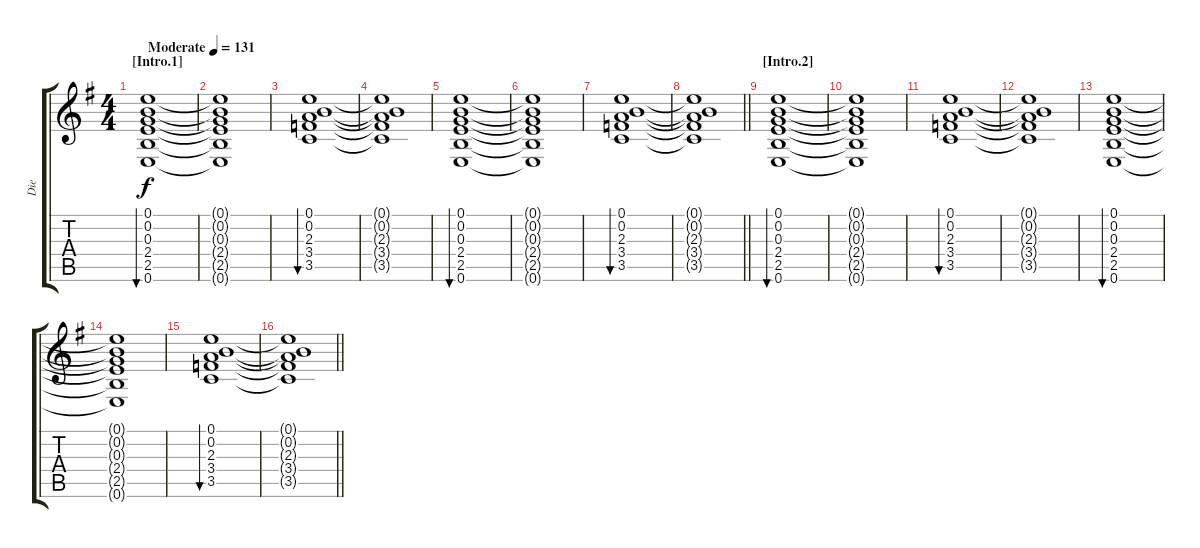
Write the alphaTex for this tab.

\track ("Die" "Die") {instrument distortionguitar}
\staff {score tabs}
\tuning (E4 B3 G3 D3 A2 E2) {hide}
\ts (4 4)
\section ("" "[Intro.1]")
\tempo (131 "Moderate")
\clef g2
\ks eminor
(0.1 0.2 0.3 2.4 2.5 0.6).1{bu 240 dy f instrument distortionguitar} |
(0.1{t} 0.2{t} 0.3{t} 2.4{t} 2.5{t} 0.6{t}).1 |
(0.1 0.2 2.3 3.4 3.5).1{bu 120} |
(0.1{t} 0.2{t} 2.3{t} 3.4{t} 3.5{t}).1 |
(0.1 0.2 0.3 2.4 2.5 0.6).1{bu 240} |
(0.1{t} 0.2{t} 0.3{t} 2.4{t} 2.5{t} 0.6{t}).1 |
(0.1 0.2 2.3 3.4 3.5).1{bu 120} |
\barLineRight lightlight
(0.1{t} 0.2{t} 2.3{t} 3.4{t} 3.5{t}).1 |
\section ("" "[Intro.2]")
(0.1 0.2 0.3 2.4 2.5 0.6).1{bu 240} |
(0.1{t} 0.2{t} 0.3{t} 2.4{t} 2.5{t} 0.6{t}).1 |
(0.1 0.2 2.3 3.4 3.5).1{bu 120} |
(0.1{t} 0.2{t} 2.3{t} 3.4{t} 3.5{t}).1 |
(0.1 0.2 0.3 2.4 2.5 0.6).1{bu 240} |
(0.1{t} 0.2{t} 0.3{t} 2.4{t} 2.5{t} 0.6{t}).1 |
(0.1 0.2 2.3 3.4 3.5).1{bu 120} |
\barLineRight lightlight
(0.1{t} 0.2{t} 2.3{t} 3.4{t} 3.5{t}).1
